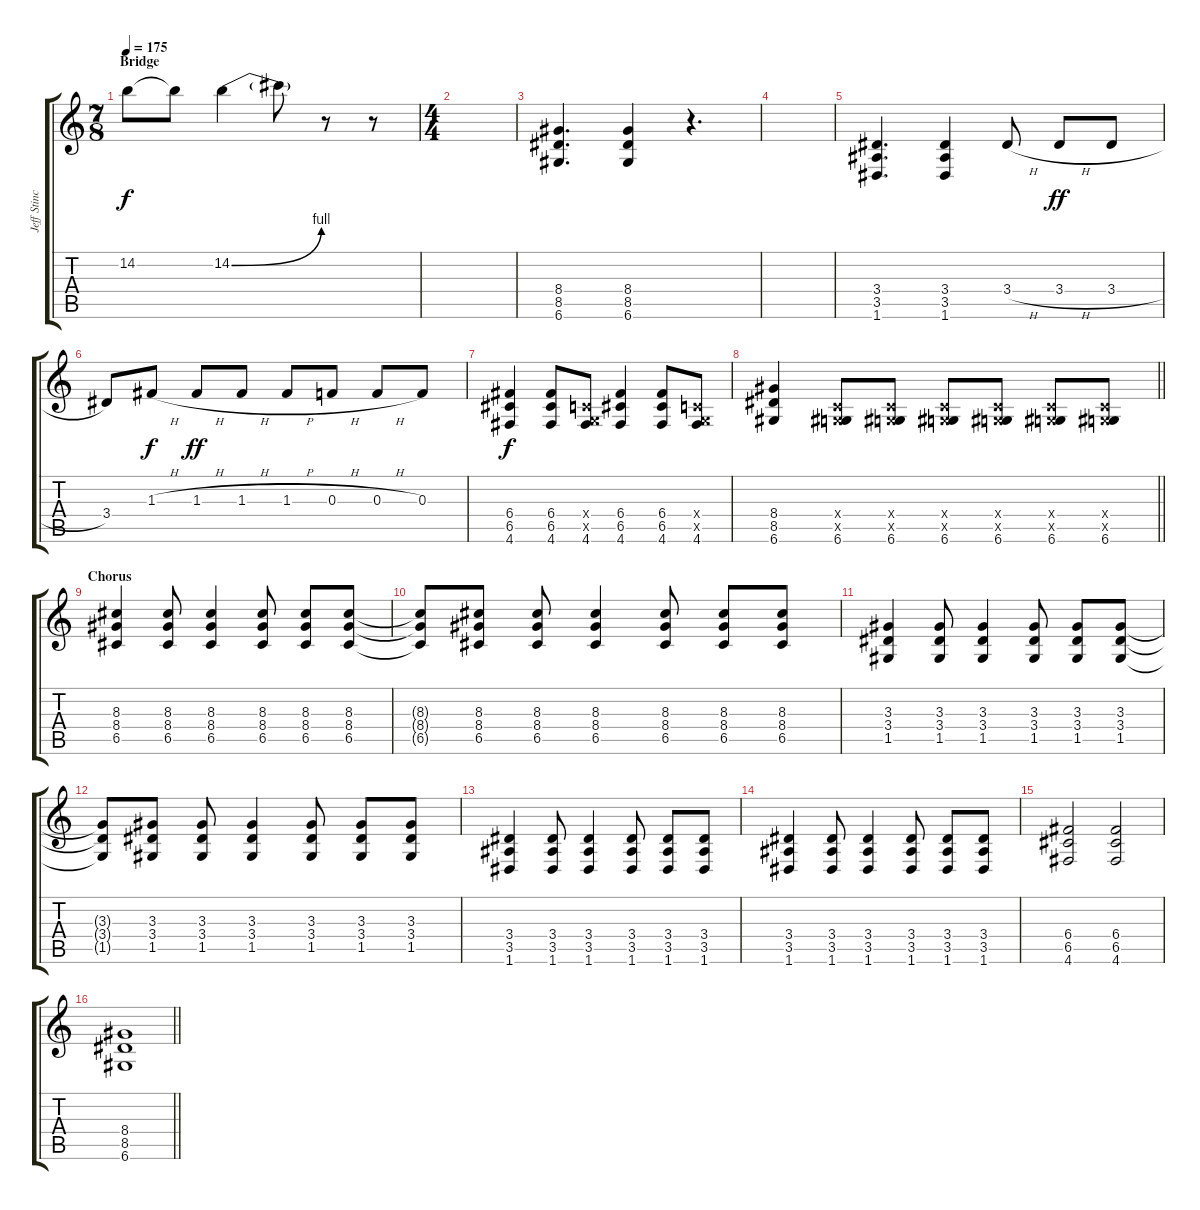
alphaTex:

\track ("Jeff Stinco" "Jeff Stinc") {instrument overdrivenguitar}
\staff {score tabs}
\tuning (D4 A3 F3 C3 G2 D2) {hide}
\ts (7 8)
\section ("" "Bridge")
\tempo 175
\clef g2
\ks c
14.2{t}.8{dy f} 14.2{t}.8 14.2{be (bend 0 0 60 4)}.4 14.2{t}.8 r.8 r.8 |
\ts (4 4)
|
(8.4 8.5 6.6).4{d volume 11 balance 3} (8.4 8.5 6.6).4 r.4{d} |
|
(3.4 3.5 1.6).4{d} (3.4 3.5 1.6).4 3.4{h}.8{instrument overdrivenguitar} 3.4{h}.8{dy ff} 3.4{h}.8 |
3.4.8 1.3{h}.8{dy f} 1.3{h}.8{dy ff} 1.3{h}.8 1.3{h}.8 0.3{h}.8 0.3{h}.8 0.3.8 |
(6.4 6.5 4.6).4{dy f instrument distortionguitar} (6.4 6.5 4.6).8 (0.4{x} 0.5{x} 4.6).8 (6.4 6.5 4.6).4 (6.4 6.5 4.6).8 (0.4{x} 0.5{x} 4.6).8 |
\barLineRight lightlight
(8.4 8.5 6.6).4 (0.4{x} 0.5{x} 6.6).8 (0.4{x} 0.5{x} 6.6).8 (0.4{x} 0.5{x} 6.6).8 (0.4{x} 0.5{x} 6.6).8 (0.4{x} 0.5{x} 6.6).8 (0.4{x} 0.5{x} 6.6).8 |
\section ("" "Chorus")
(8.3 8.4 6.5).4 (8.3 8.4 6.5).8 (8.3 8.4 6.5).4 (8.3 8.4 6.5).8 (8.3 8.4 6.5).8 (8.3 8.4 6.5).8 |
(8.3{t} 8.4{t} 6.5{t}).8 (8.3 8.4 6.5).8 (8.3 8.4 6.5).8 (8.3 8.4 6.5).4 (8.3 8.4 6.5).8 (8.3 8.4 6.5).8 (8.3 8.4 6.5).8 |
(3.3 3.4 1.5).4 (3.3 3.4 1.5).8 (3.3 3.4 1.5).4 (3.3 3.4 1.5).8 (3.3 3.4 1.5).8 (3.3 3.4 1.5).8 |
(3.3{t} 3.4{t} 1.5{t}).8 (3.3 3.4 1.5).8 (3.3 3.4 1.5).8 (3.3 3.4 1.5).4 (3.3 3.4 1.5).8 (3.3 3.4 1.5).8 (3.3 3.4 1.5).8 |
(3.4 3.5 1.6).4 (3.4 3.5 1.6).8 (3.4 3.5 1.6).4 (3.4 3.5 1.6).8 (3.4 3.5 1.6).8 (3.4 3.5 1.6).8 |
(3.4 3.5 1.6).4 (3.4 3.5 1.6).8 (3.4 3.5 1.6).4 (3.4 3.5 1.6).8 (3.4 3.5 1.6).8 (3.4 3.5 1.6).8 |
(6.4 6.5 4.6).2 (6.4 6.5 4.6).2 |
\barLineRight lightlight
(8.4 8.5 6.6).1
